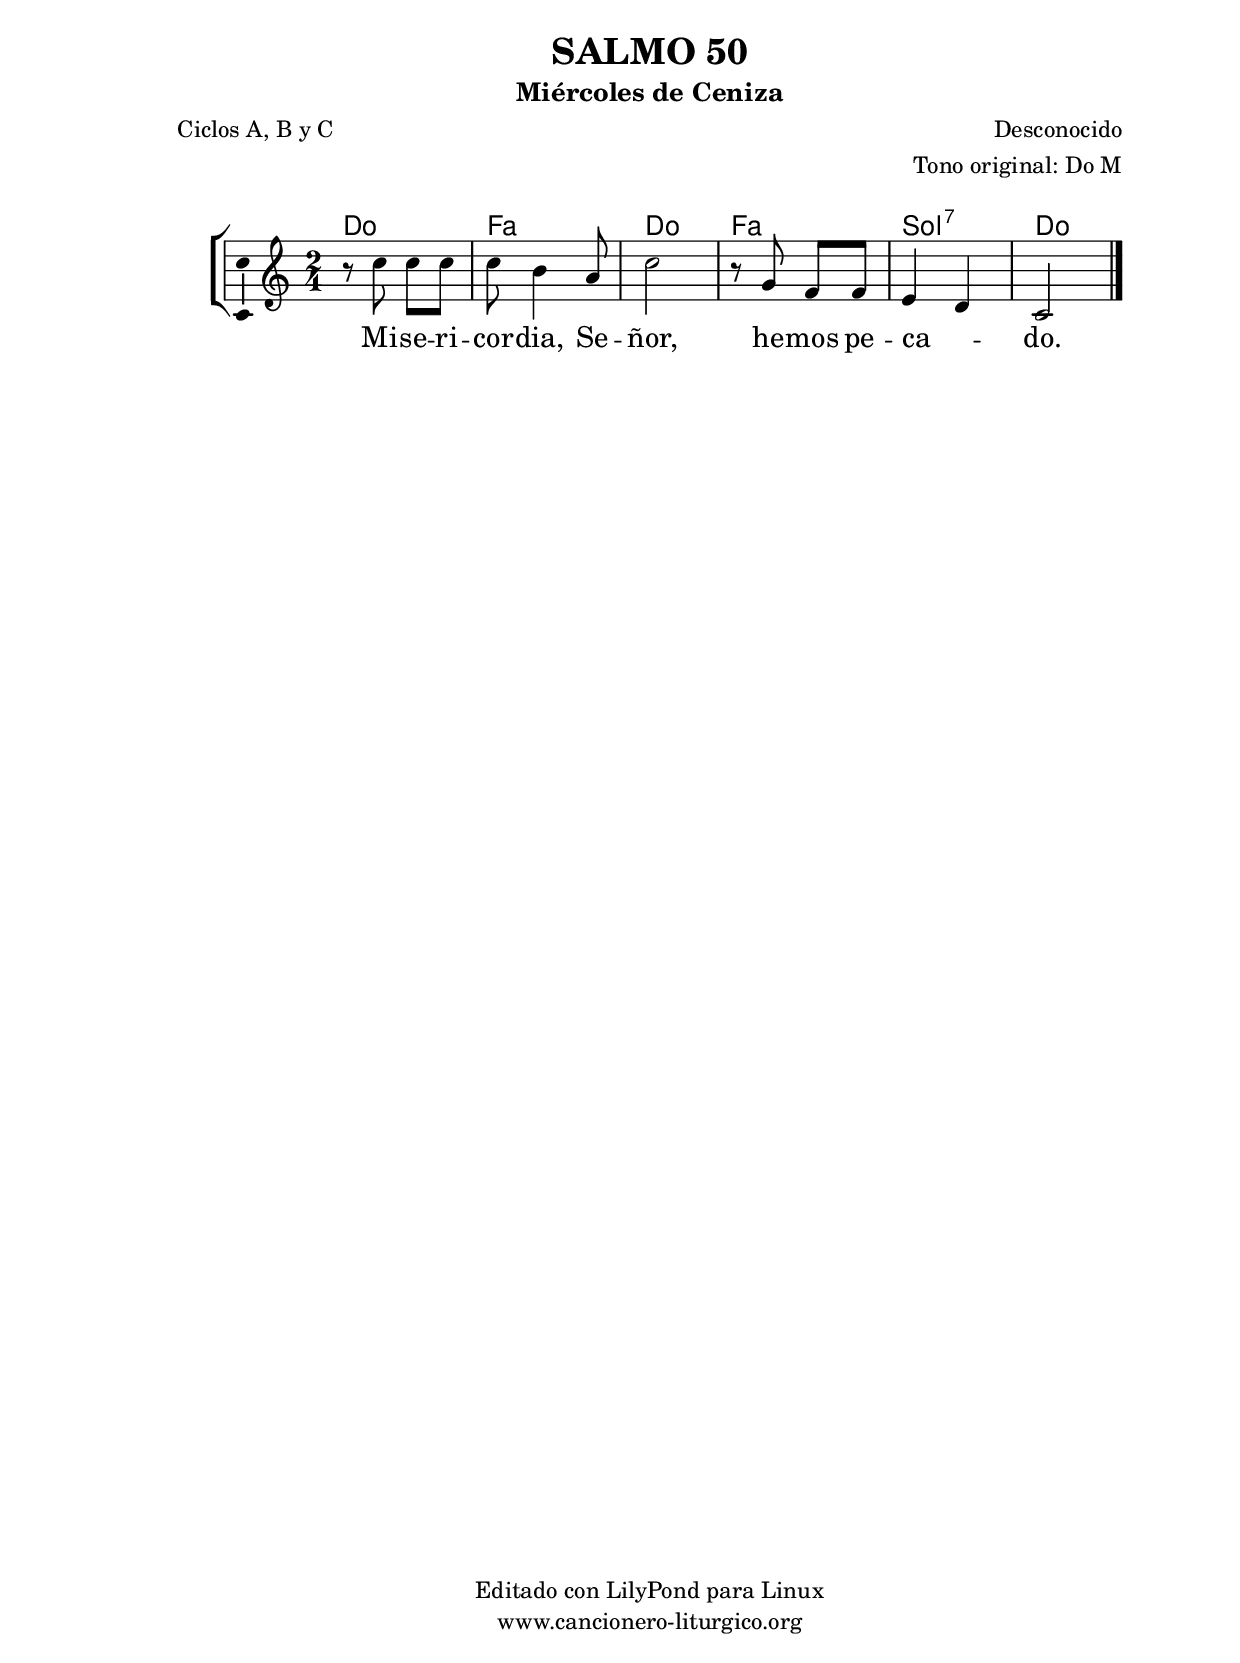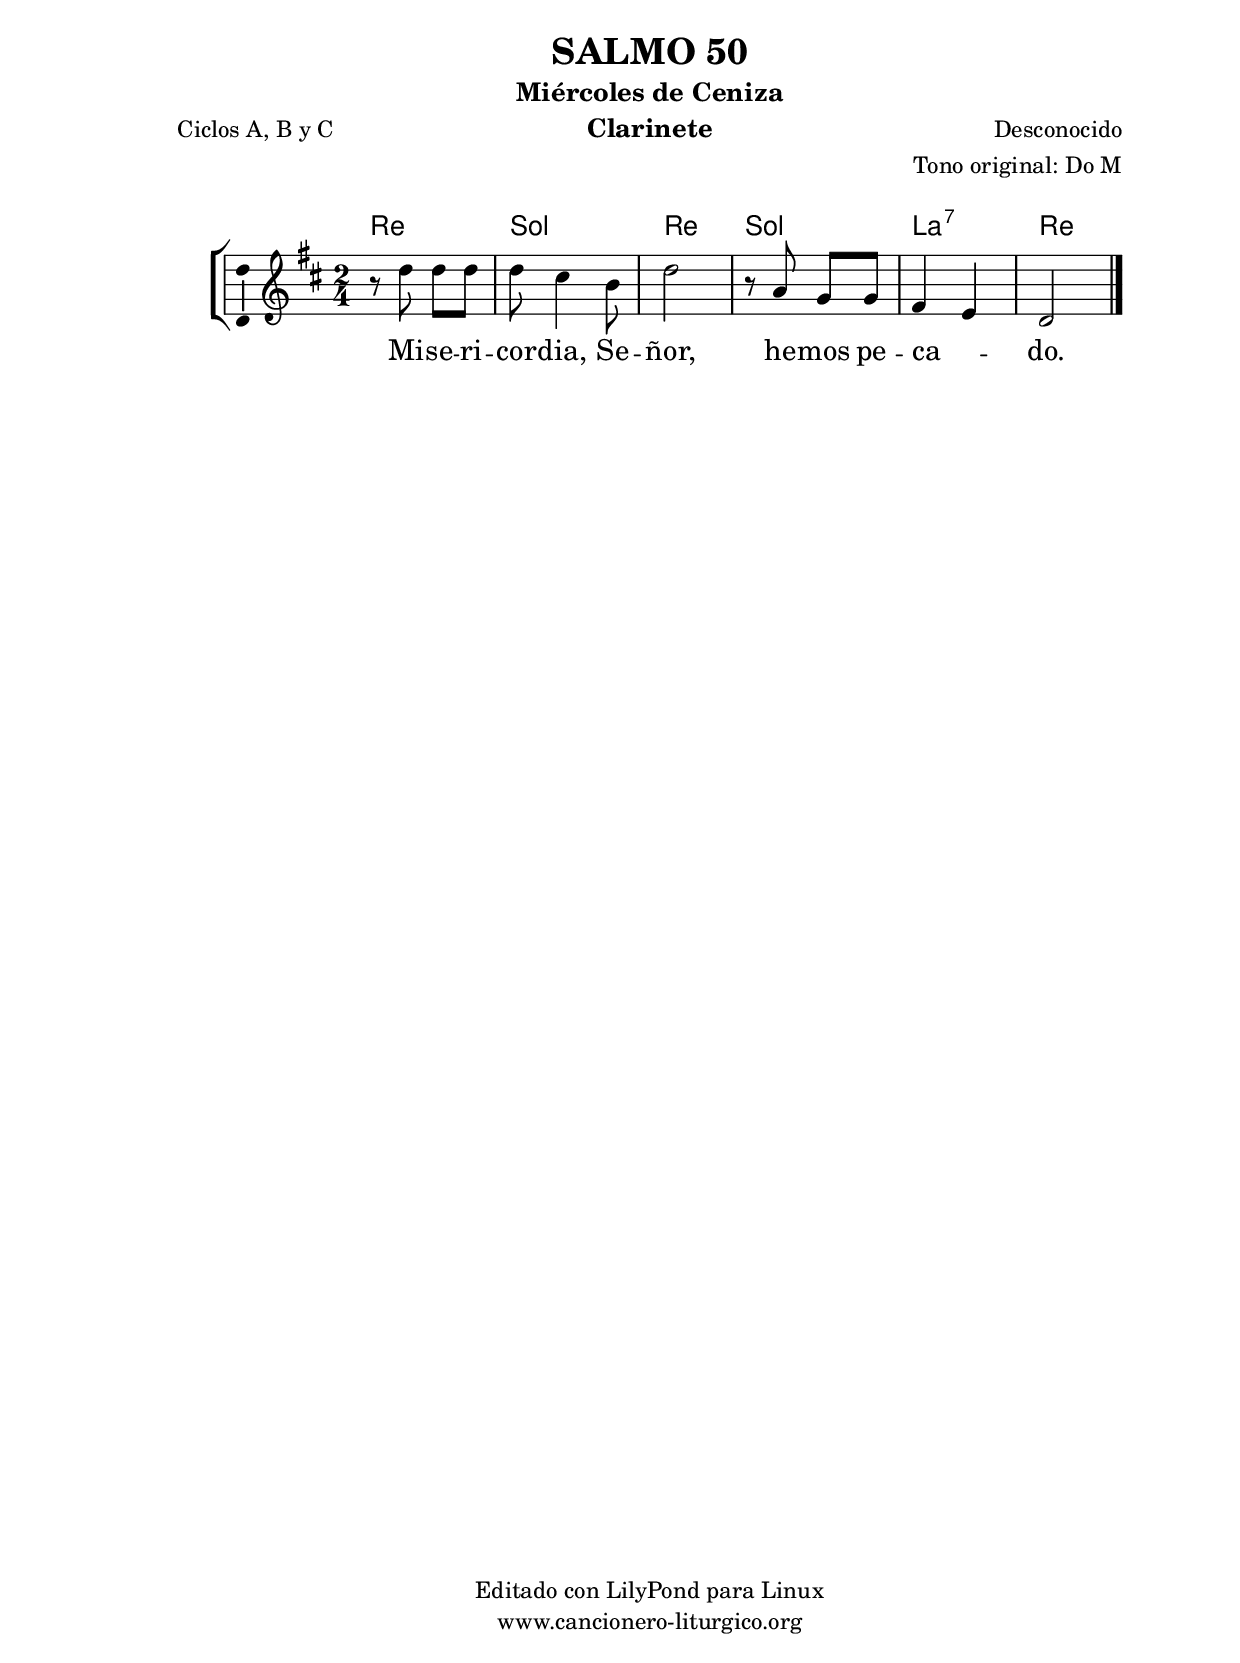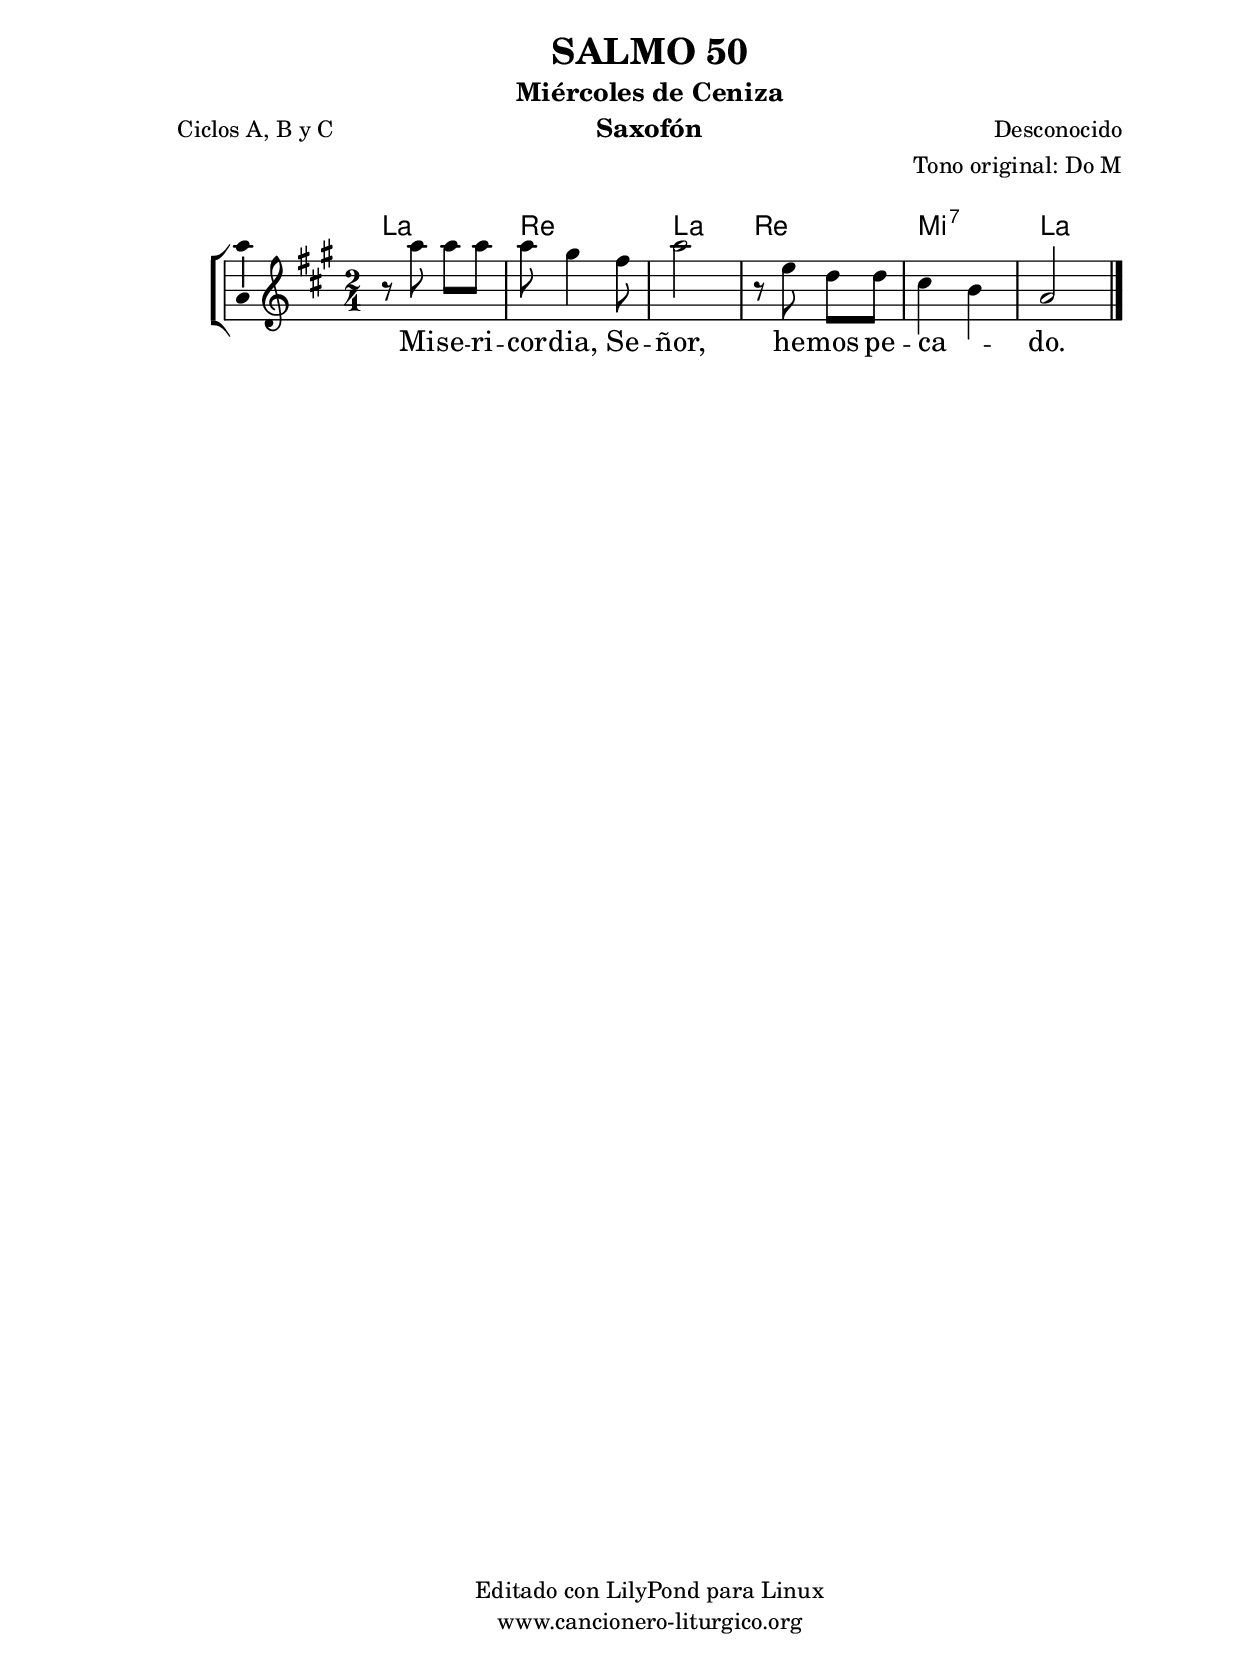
%
%para convertir .midi en .wav:
%timidity filename.midi -Ow -o finename.wav
%
%
%Para convertir de .wav a .mp3:
%lame -h -m j filename.wav
%
%
%para escuchar el midi:
%timidity nombrefichero.midi
%


%versión de lilypond para la que se ha escrito esta partitura:
\version "2.16.0"

	%Tamaño papel
	#(set-default-paper-size "a4")
	%Tamaño partitura
	#(set-global-staff-size 20)
	%No responde al pulsar sobre una nota
	#(ly:set-option 'point-and-click #f)

%parámetros del encabezamiento:
\header {
	title = "SALMO 50"
	subtitle = "Miércoles de Ceniza"
	composer = "Desconocido"
	poet = "Ciclos A, B y C"
	meter = ""
	arranger = "Tono original: Do M"
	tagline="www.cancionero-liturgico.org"
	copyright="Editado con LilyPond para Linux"
	tiempo = "Cuaresma"
	usos = "Salmo"
	letra = "Misericordia, Señor, hemos pecado."
	}

%parámetros asociados al papel:
\paper  {
	oddHeaderMarkup = \markup {\fill-line { \on-the-fly #not-first-page \fromproperty #'header:title \on-the-fly #not-first-page \fromproperty #'header:composer }}
	evenHeaderMarkup = \markup {\fill-line { \fromproperty #'header:composer \fromproperty #'header:title }}
	#(set-paper-size "a4")
	print-page-number = ##f
	first-page-number = 1
	print-first-page-number = ##f
%	head-separation = 3.0 \cm
	top-margin = 2.0 \cm
	bottom-margin = 0.5\cm
%%%	bottom-margin = -1.0\cm
	left-margin = 3.0 \cm
	line-width = 16.0 \cm 
	indent = 8\mm
	interscoreline = 2.\mm
	between-system-space = 15\mm
%	para que las partituras no llenen la hoja:
	ragged-bottom = ##t
%	idem para la última hoja:
	ragged-last-bottom = ##f
%	para que las partituras llenen el ancho del papel:
	ragged-last = ##f
	after-title-space = 2.5 \cm
%page-count=1
system-count=1

	%Flexible Vertical Spacing
%	markup-markup-spacing =
%	#'((basic-distance . 15) (minimum-distance . 15) (padding . 3))
	markup-system-spacing =
	#'((basic-distance . 15) (minimum-distance . 15) (padding . 3))
	system-system-spacing =
	#'((basic-distance . 15) (minimum-distance . 15) (padding . 3))
	score-system-spacing =
	#'((basic-distance . 15) (minimum-distance . 15) (padding . 5))
%	top-system-spacing = % header
%	#'((basic-distance . 8) (minimum-distance . 0) (padding . 3))
%	top-markup-spacing =
%	#'((basic-distance . 20) (minimum-distance . 20) (padding . 3))
	last-bottom-spacing = % footer
	#'((basic-distance . 5) (minimum-distance . 5) (padding . 3))
%	score-markup-spacing =
%	#'((basic-distance . 16) (minimum-distance . 13) (padding . 3))

	}


%parámetros que afectan a toda la partitura:
global =  {
	%clave de sol (G):
	\clef G
	%armadura:
%%%	\transpose ees c
	\key c \major
	\tempo 4=100
	\set Score.tempoHideNote = ##t
	}


acordes = {
	\italianChords
	\chordmode {
%%%	\transpose ees c
{

c2 f c f g:7 c

	}
	}
}

melodia = 
%%%\transpose ees c
{
	\relative c''{
	\time 2/4

r8 c8 c c
c8 b4 a8
c2
r8 g8 f f
e4 d
c2

	\bar "|."
	}
	}


texto = \lyricmode {
Mi -- se -- ri -- cor -- dia, Se -- ñor, he -- mos pe -- ca -- _ do.
	}


acordesStaff = \context ChordNames = acordesStaff <<
	\set chordChanges = ##t
	\acordes
	>>


vozStaff = \context Voice = vozStaff
\with {\consists "Ambitus_engraver"}
<<
%	\set Staff.instrumentName = ""
%	\set Staff.shortInstrumentName = ""
%	\set Staff.midiInstrument = #"clarinet"
%	\set Staff.midiInstrument = #"cello"
%	\set Staff.midiInstrument = #"flute"
	\set Staff.midiInstrument = #"electric guitar (jazz)"
%	\set Staff.midiInstrument = #"english horn"
%	\set Staff.midiInstrument = #"violin"
%	\set Staff.midiInstrument = #"glockenspiel"
	\set Staff.midiMinimumVolume = #0.7
	\set Staff.midiMaximumVolume = #0.9
	\global
	\melodia
	>>


textoStaff = \context Lyrics = textoStaff <<
	\lyricsto vozStaff \texto
	>>

\book {
	\score {
		\context ChoirStaff {
			\override StaffGroup.SystemStartBracket #'collapse-height = #1
			\override Score.SystemStartBar #'collapse-height = #1
			<<
			\acordesStaff
			\vozStaff
			\textoStaff
			>>
			}
		\layout {
	    		\context {
				\Lyrics
				\override LyricText #'font-size = #2
				}
	   		 \context {
				\Score
				%fontSize = #3
				\override StaffSymbol #'staff-space = #(magstep +3)
				%\override Beam #'thickness = #0.55
				%\override SpacingSpanner #'spacing-increment = #1.0
				%\override Slur #'height-limit = #1.5
				}
			}
		}
	\score {
		\unfoldRepeats
		\context ChoirStaff {
			<<
			\acordesStaff
			\vozStaff
			>>
			}
		\midi {
	  		\context {
	  			\Score
				tempoWholesPerMinute = #(ly:make-moment 70 4)
				}
			}
		}
	}

%Partitura para clarinete
#(define output-suffix "C")
\book {
	\header{
		instrument = "Clarinete"
		}
	\score {
		\context ChoirStaff {
			\override StaffGroup.SystemStartBracket #'collapse-height = #1
			\override Score.SystemStartBar #'collapse-height = #1
\transpose c d
			<<
			\acordesStaff
			\vozStaff
			\textoStaff
			>>
			}
		\layout {
	    		\context {
				\Lyrics
				\override LyricText #'font-size = #2
				}
	   		 \context {
				\Score
				%fontSize = #3
				\override StaffSymbol #'staff-space = #(magstep +3)
				%\override Beam #'thickness = #0.55
				%\override SpacingSpanner #'spacing-increment = #1.0
				%\override Slur #'height-limit = #1.5
				}
			}
		}
	}

%Partitura para saxofón
#(define output-suffix "S")
\book {
	\header{
		instrument = "Saxofón"
		}
	\score {
		\context ChoirStaff {
			\override StaffGroup.SystemStartBracket #'collapse-height = #1
			\override Score.SystemStartBar #'collapse-height = #1
\transpose c a
			<<
			\acordesStaff
			\vozStaff
			\textoStaff
			>>
			}
		\layout {
	    		\context {
				\Lyrics
				\override LyricText #'font-size = #2
				}
	   		 \context {
				\Score
				%fontSize = #3
				\override StaffSymbol #'staff-space = #(magstep +3)
				%\override Beam #'thickness = #0.55
				%\override SpacingSpanner #'spacing-increment = #1.0
				%\override Slur #'height-limit = #1.5
				}
			}
		}
	}

